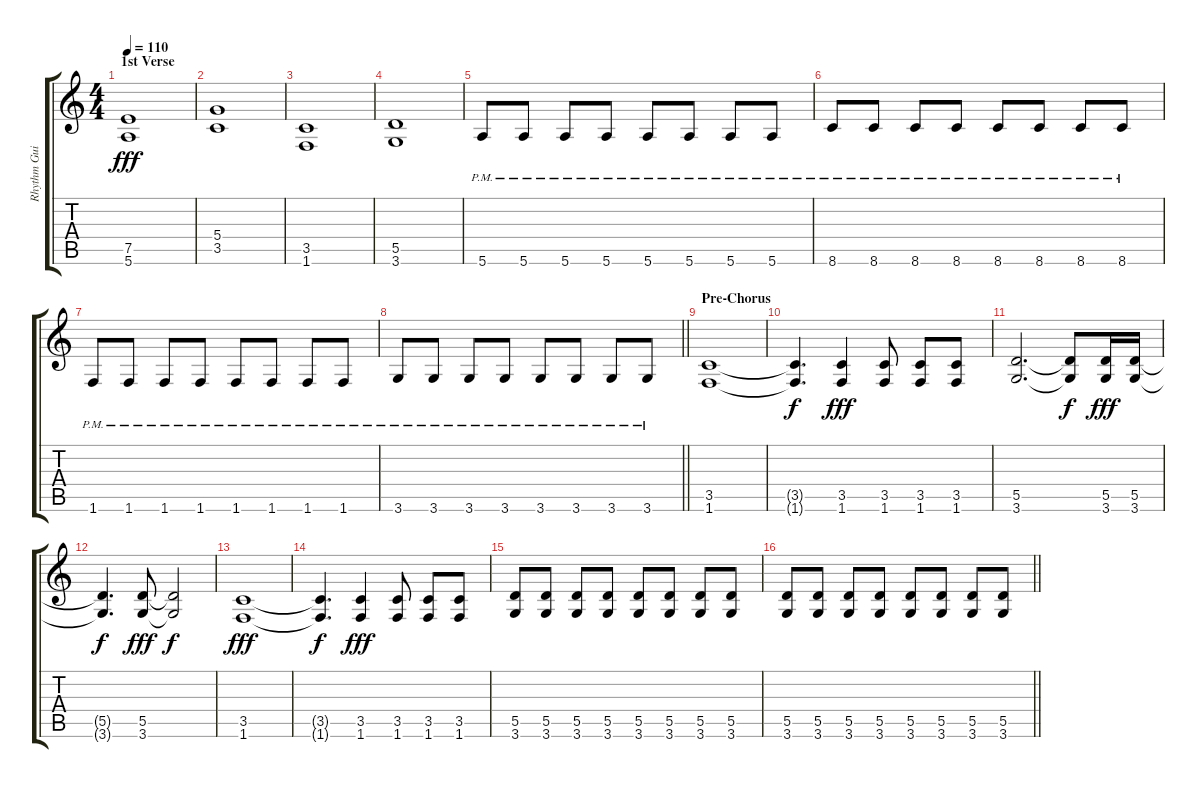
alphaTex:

\track ("Rhythm Guitar R" "Rhythm Gui") {instrument distortionguitar}
\staff {score tabs}
\tuning (E4 B3 G3 D3 A2 E2) {hide}
\ts (4 4)
\section ("" "1st Verse")
\tempo 110
\clef g2
\ks c
(7.5 5.6).1{dy fff} |
(5.4 3.5).1 |
(3.5 1.6).1 |
(5.5 3.6).1 |
5.6{pm}.8 5.6{pm}.8 5.6{pm}.8 5.6{pm}.8 5.6{pm}.8 5.6{pm}.8 5.6{pm}.8 5.6{pm}.8 |
8.6{pm}.8 8.6{pm}.8 8.6{pm}.8 8.6{pm}.8 8.6{pm}.8 8.6{pm}.8 8.6{pm}.8 8.6{pm}.8 |
1.6{pm}.8 1.6{pm}.8 1.6{pm}.8 1.6{pm}.8 1.6{pm}.8 1.6{pm}.8 1.6{pm}.8 1.6{pm}.8 |
\barLineRight lightlight
3.6{pm}.8 3.6{pm}.8 3.6{pm}.8 3.6{pm}.8 3.6{pm}.8 3.6{pm}.8 3.6{pm}.8 3.6{pm}.8 |
\section ("" "Pre-Chorus")
(3.5 1.6).1 |
(3.5{t} 1.6{t}).4{d dy f} (3.5 1.6).4{dy fff} (3.5 1.6).8 (3.5 1.6).8 (3.5 1.6).8 |
(5.5 3.6).2{d} (5.5{t} 3.6{t}).8{dy f} (5.5 3.6).16{dy fff} (5.5 3.6).16 |
(5.5{t} 3.6{t}).4{d dy f} (5.5 3.6).8{dy fff} (5.5{t} 3.6{t}).2{dy f} |
(3.5 1.6).1{dy fff} |
(3.5{t} 1.6{t}).4{d dy f} (3.5 1.6).4{dy fff} (3.5 1.6).8 (3.5 1.6).8 (3.5 1.6).8 |
(5.5 3.6).8 (5.5 3.6).8 (5.5 3.6).8 (5.5 3.6).8 (5.5 3.6).8 (5.5 3.6).8 (5.5 3.6).8 (5.5 3.6).8 |
\barLineRight lightlight
(5.5 3.6).8 (5.5 3.6).8 (5.5 3.6).8 (5.5 3.6).8 (5.5 3.6).8 (5.5 3.6).8 (5.5 3.6).8 (5.5 3.6).8
